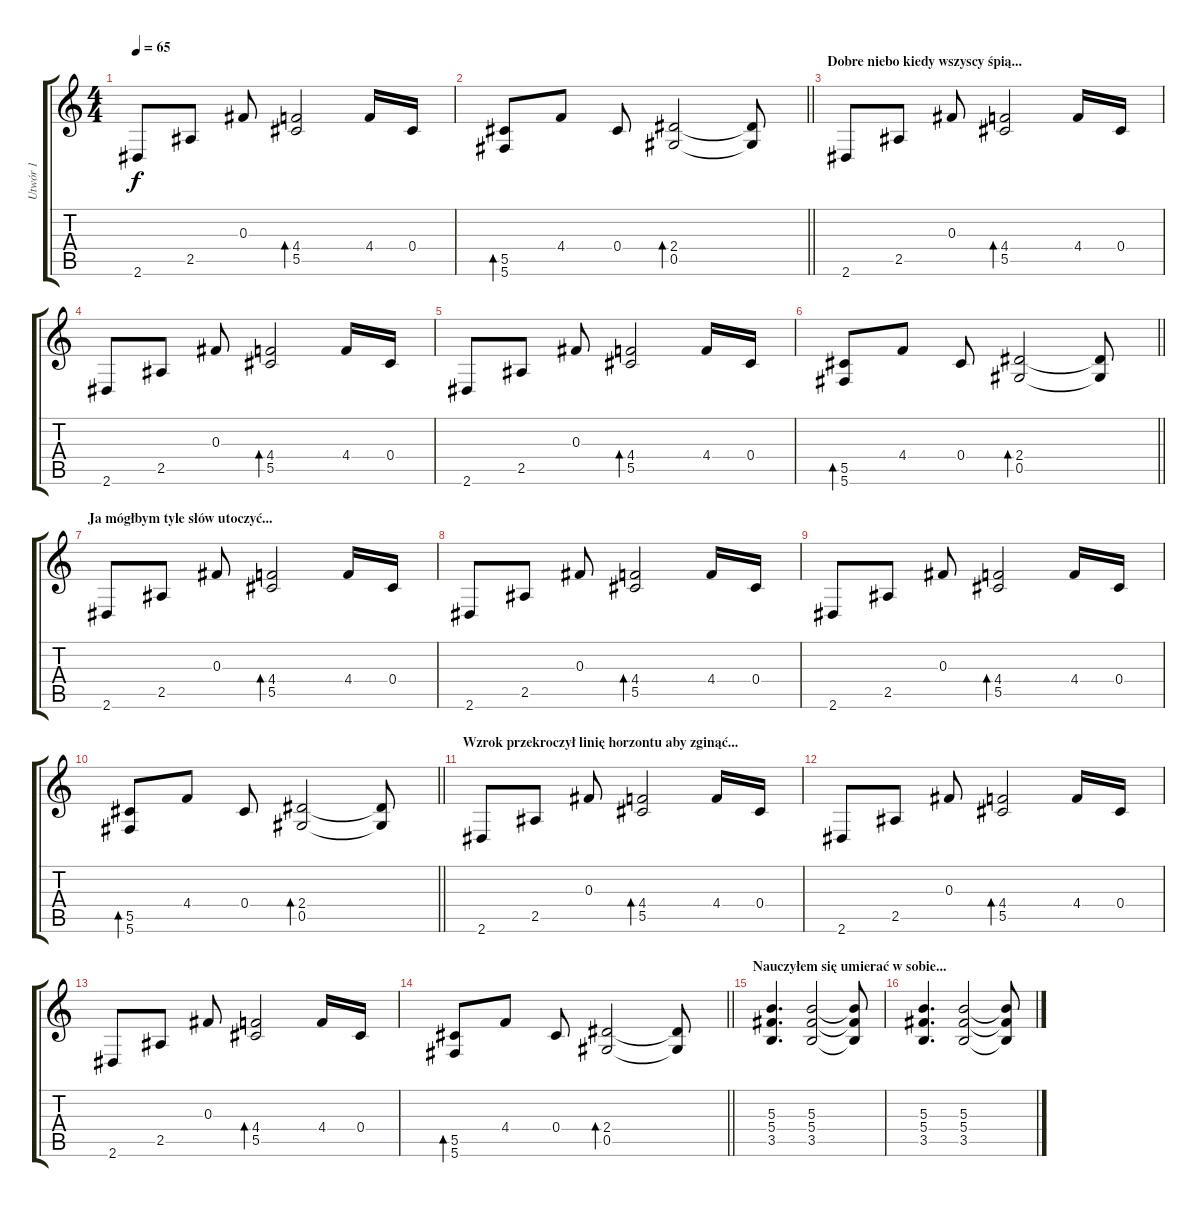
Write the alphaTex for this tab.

\track ("Utwór 1" "Utwór 1") {instrument electricguitarclean}
\staff {score tabs}
\tuning (Eb4 Bb3 Gb3 Db3 Ab2 Db2) {hide}
\ts (4 4)
\tempo 65
\clef g2
\ks c
2.6.8{dy f} 2.5.8 0.3.8 (4.4 5.5).2{bd 120} 4.4.16 0.4.16 |
\barLineRight lightlight
(5.5 5.6).8{bd 120} 4.4.8 0.4.8 (2.4 0.5).2{bd 120} (2.4{t} 0.5{t}).8 |
\section ("" "Dobre niebo kiedy wszyscy śpią...")
2.6.8 2.5.8 0.3.8 (4.4 5.5).2{bd 120} 4.4.16 0.4.16 |
2.6.8 2.5.8 0.3.8 (4.4 5.5).2{bd 120} 4.4.16 0.4.16 |
2.6.8 2.5.8 0.3.8 (4.4 5.5).2{bd 120} 4.4.16 0.4.16 |
\barLineRight lightlight
(5.5 5.6).8{bd 120} 4.4.8 0.4.8 (2.4 0.5).2{bd 120} (2.4{t} 0.5{t}).8 |
\section ("" "Ja mógłbym tyle słów utoczyć...")
2.6.8 2.5.8 0.3.8 (4.4 5.5).2{bd 120} 4.4.16 0.4.16 |
2.6.8 2.5.8 0.3.8 (4.4 5.5).2{bd 120} 4.4.16 0.4.16 |
2.6.8 2.5.8 0.3.8 (4.4 5.5).2{bd 120} 4.4.16 0.4.16 |
\barLineRight lightlight
(5.5 5.6).8{bd 120} 4.4.8 0.4.8 (2.4 0.5).2{bd 120} (2.4{t} 0.5{t}).8 |
\section ("" "Wzrok przekroczył linię horzontu aby zginąć...")
2.6.8 2.5.8 0.3.8 (4.4 5.5).2{bd 120} 4.4.16 0.4.16 |
2.6.8 2.5.8 0.3.8 (4.4 5.5).2{bd 120} 4.4.16 0.4.16 |
2.6.8 2.5.8 0.3.8 (4.4 5.5).2{bd 120} 4.4.16 0.4.16 |
\barLineRight lightlight
(5.5 5.6).8{bd 120} 4.4.8 0.4.8 (2.4 0.5).2{bd 120} (2.4{t} 0.5{t}).8 |
\section ("" "Nauczyłem się umierać w sobie...")
(5.3 5.4 3.5).4{d} (5.3 5.4 3.5).2 (5.3{t} 5.4{t} 3.5{t}).8 |
(5.3 5.4 3.5).4{d} (5.3 5.4 3.5).2 (5.3{t} 5.4{t} 3.5{t}).8
